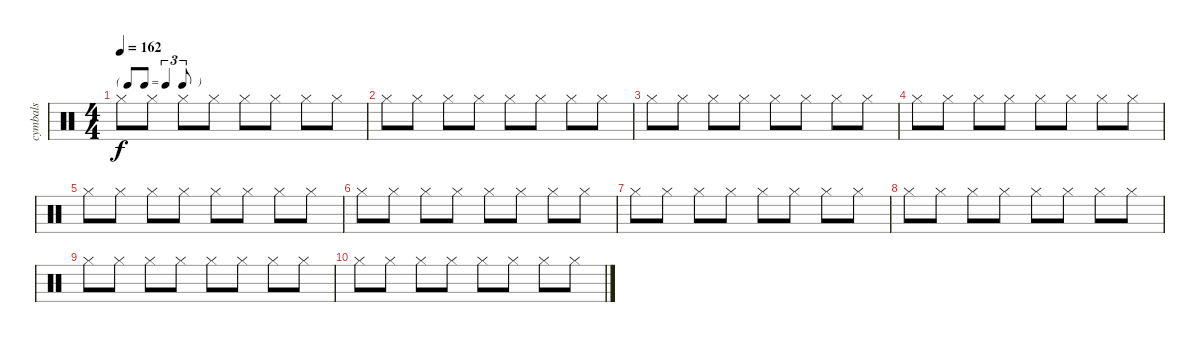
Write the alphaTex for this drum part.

\track ("cymbals" "cymbals") {instrument percussion}
\staff {score}
\articulation defaults
\ts (4 4)
\tf triplet8th
\tempo 162
\clef neutral
\ks c "Hi-Hat (closed)".8{dy f} "Hi-Hat (closed)".8 "Hi-Hat (closed)".8 "Hi-Hat (closed)".8 "Hi-Hat (closed)".8 "Hi-Hat (closed)".8 "Hi-Hat (closed)".8 "Hi-Hat (closed)".8
|
"Hi-Hat (closed)".8 "Hi-Hat (closed)".8 "Hi-Hat (closed)".8 "Hi-Hat (closed)".8 "Hi-Hat (closed)".8 "Hi-Hat (closed)".8 "Hi-Hat (closed)".8 "Hi-Hat (closed)".8 |
"Hi-Hat (closed)".8 "Hi-Hat (closed)".8 "Hi-Hat (closed)".8 "Hi-Hat (closed)".8 "Hi-Hat (closed)".8 "Hi-Hat (closed)".8 "Hi-Hat (closed)".8 "Hi-Hat (closed)".8 |
"Hi-Hat (closed)".8 "Hi-Hat (closed)".8 "Hi-Hat (closed)".8 "Hi-Hat (closed)".8 "Hi-Hat (closed)".8 "Hi-Hat (closed)".8 "Hi-Hat (closed)".8 "Hi-Hat (closed)".8 |
"Hi-Hat (closed)".8 "Hi-Hat (closed)".8 "Hi-Hat (closed)".8 "Hi-Hat (closed)".8 "Hi-Hat (closed)".8 "Hi-Hat (closed)".8 "Hi-Hat (closed)".8 "Hi-Hat (closed)".8 |
"Hi-Hat (closed)".8 "Hi-Hat (closed)".8 "Hi-Hat (closed)".8 "Hi-Hat (closed)".8 "Hi-Hat (closed)".8 "Hi-Hat (closed)".8 "Hi-Hat (closed)".8 "Hi-Hat (closed)".8 |
"Hi-Hat (closed)".8 "Hi-Hat (closed)".8 "Hi-Hat (closed)".8 "Hi-Hat (closed)".8 "Hi-Hat (closed)".8 "Hi-Hat (closed)".8 "Hi-Hat (closed)".8 "Hi-Hat (closed)".8 |
"Hi-Hat (closed)".8 "Hi-Hat (closed)".8 "Hi-Hat (closed)".8 "Hi-Hat (closed)".8 "Hi-Hat (closed)".8 "Hi-Hat (closed)".8 "Hi-Hat (closed)".8 "Hi-Hat (closed)".8 |
"Hi-Hat (closed)".8 "Hi-Hat (closed)".8 "Hi-Hat (closed)".8 "Hi-Hat (closed)".8 "Hi-Hat (closed)".8 "Hi-Hat (closed)".8 "Hi-Hat (closed)".8 "Hi-Hat (closed)".8 |
"Hi-Hat (closed)".8 "Hi-Hat (closed)".8 "Hi-Hat (closed)".8 "Hi-Hat (closed)".8 "Hi-Hat (closed)".8 "Hi-Hat (closed)".8 "Hi-Hat (closed)".8 "Hi-Hat (closed)".8
